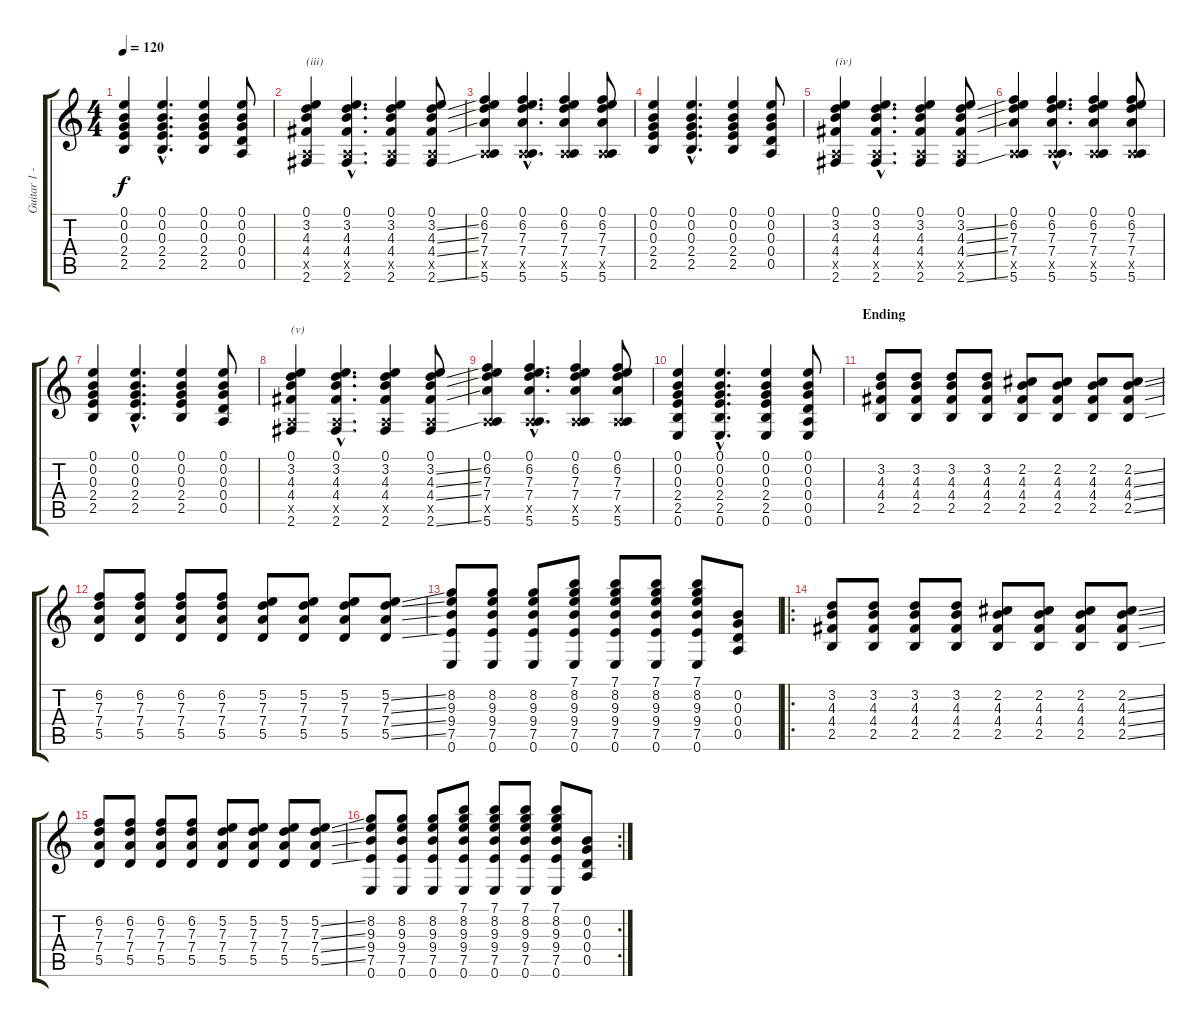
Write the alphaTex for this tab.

\track ("Guitar 1 - main stuff" "Guitar 1 -") {instrument distortionguitar}
\staff {score tabs}
\tuning (E4 B3 G3 D3 A2 E2) {hide}
\ts (4 4)
\tempo 120
\clef g2
\ks c
(0.1 0.2 0.3 2.4 2.5).4{dy f} (0.1{hac} 0.2{hac} 0.3{hac} 2.4{hac} 2.5{hac}).4{d} (0.1 0.2 0.3 2.4 2.5).4 (0.1 0.2 0.3 0.4 0.5).8 |
(0.1 3.2 4.3 4.4 0.5{x} 2.6).4{txt "(iii)"} (0.1{hac} 3.2{hac} 4.3{hac} 4.4{hac} 0.5{hac x} 2.6{hac}).4{d} (0.1 3.2 4.3 4.4 0.5{x} 2.6).4 (0.1 3.2{ss} 4.3{ss} 4.4{ss} 0.5{x} 2.6{ss}).8 |
(0.1 6.2 7.3 7.4 0.5{x} 5.6).4 (0.1{hac} 6.2{hac} 7.3{hac} 7.4{hac} 0.5{hac x} 5.6{hac}).4{d} (0.1 6.2 7.3 7.4 0.5{x} 5.6).4 (0.1 6.2 7.3 7.4 0.5{x} 5.6).8 |
(0.1 0.2 0.3 2.4 2.5).4 (0.1{hac} 0.2{hac} 0.3{hac} 2.4{hac} 2.5{hac}).4{d} (0.1 0.2 0.3 2.4 2.5).4 (0.1 0.2 0.3 0.4 0.5).8 |
(0.1 3.2 4.3 4.4 0.5{x} 2.6).4{txt "(iv)"} (0.1{hac} 3.2{hac} 4.3{hac} 4.4{hac} 0.5{hac x} 2.6{hac}).4{d} (0.1 3.2 4.3 4.4 0.5{x} 2.6).4 (0.1 3.2{ss} 4.3{ss} 4.4{ss} 0.5{x} 2.6{ss}).8 |
(0.1 6.2 7.3 7.4 0.5{x} 5.6).4 (0.1{hac} 6.2{hac} 7.3{hac} 7.4{hac} 0.5{hac x} 5.6{hac}).4{d} (0.1 6.2 7.3 7.4 0.5{x} 5.6).4 (0.1 6.2 7.3 7.4 0.5{x} 5.6).8 |
(0.1 0.2 0.3 2.4 2.5).4 (0.1{hac} 0.2{hac} 0.3{hac} 2.4{hac} 2.5{hac}).4{d} (0.1 0.2 0.3 2.4 2.5).4 (0.1 0.2 0.3 0.4 0.5).8 |
(0.1 3.2 4.3 4.4 0.5{x} 2.6).4{txt "(v)"} (0.1{hac} 3.2{hac} 4.3{hac} 4.4{hac} 0.5{hac x} 2.6{hac}).4{d} (0.1 3.2 4.3 4.4 0.5{x} 2.6).4 (0.1 3.2{ss} 4.3{ss} 4.4{ss} 0.5{x} 2.6{ss}).8 |
(0.1 6.2 7.3 7.4 0.5{x} 5.6).4 (0.1{hac} 6.2{hac} 7.3{hac} 7.4{hac} 0.5{hac x} 5.6{hac}).4{d} (0.1 6.2 7.3 7.4 0.5{x} 5.6).4 (0.1 6.2 7.3 7.4 0.5{x} 5.6).8 |
(0.1 0.2 0.3 2.4 2.5 0.6).4 (0.1{hac} 0.2{hac} 0.3{hac} 2.4{hac} 2.5{hac} 0.6{hac}).4{d} (0.1 0.2 0.3 2.4 2.5 0.6).4 (0.1 0.2 0.3 0.4 0.5 0.6).8 |
\section ("" "Ending")
(3.2 4.3 4.4 2.5).8 (3.2 4.3 4.4 2.5).8 (3.2 4.3 4.4 2.5).8 (3.2 4.3 4.4 2.5).8 (2.2 4.3 4.4 2.5).8 (2.2 4.3 4.4 2.5).8 (2.2 4.3 4.4 2.5).8 (2.2{ss} 4.3{ss} 4.4{ss} 2.5{ss}).8 |
(6.2 7.3 7.4 5.5).8 (6.2 7.3 7.4 5.5).8 (6.2 7.3 7.4 5.5).8 (6.2 7.3 7.4 5.5).8 (5.2 7.3 7.4 5.5).8 (5.2 7.3 7.4 5.5).8 (5.2 7.3 7.4 5.5).8 (5.2{ss} 7.3{ss} 7.4{ss} 5.5{ss}).8 |
(8.2 9.3 9.4 7.5 0.6).8 (8.2 9.3 9.4 7.5 0.6).8 (8.2 9.3 9.4 7.5 0.6).8 (7.1 8.2 9.3 9.4 7.5 0.6).8 (7.1 8.2 9.3 9.4 7.5 0.6).8 (7.1 8.2 9.3 9.4 7.5 0.6).8 (7.1 8.2 9.3 9.4 7.5 0.6).8 (0.2 0.3 0.4 0.5).8 |
\ro
(3.2 4.3 4.4 2.5).8 (3.2 4.3 4.4 2.5).8 (3.2 4.3 4.4 2.5).8 (3.2 4.3 4.4 2.5).8 (2.2 4.3 4.4 2.5).8 (2.2 4.3 4.4 2.5).8 (2.2 4.3 4.4 2.5).8 (2.2{ss} 4.3{ss} 4.4{ss} 2.5{ss}).8 |
(6.2 7.3 7.4 5.5).8 (6.2 7.3 7.4 5.5).8 (6.2 7.3 7.4 5.5).8 (6.2 7.3 7.4 5.5).8 (5.2 7.3 7.4 5.5).8 (5.2 7.3 7.4 5.5).8 (5.2 7.3 7.4 5.5).8 (5.2{ss} 7.3{ss} 7.4{ss} 5.5{ss}).8 |
\rc 2
(8.2 9.3 9.4 7.5 0.6).8 (8.2 9.3 9.4 7.5 0.6).8 (8.2 9.3 9.4 7.5 0.6).8 (7.1 8.2 9.3 9.4 7.5 0.6).8 (7.1 8.2 9.3 9.4 7.5 0.6).8 (7.1 8.2 9.3 9.4 7.5 0.6).8 (7.1 8.2 9.3 9.4 7.5 0.6).8 (0.2 0.3 0.4 0.5).8
